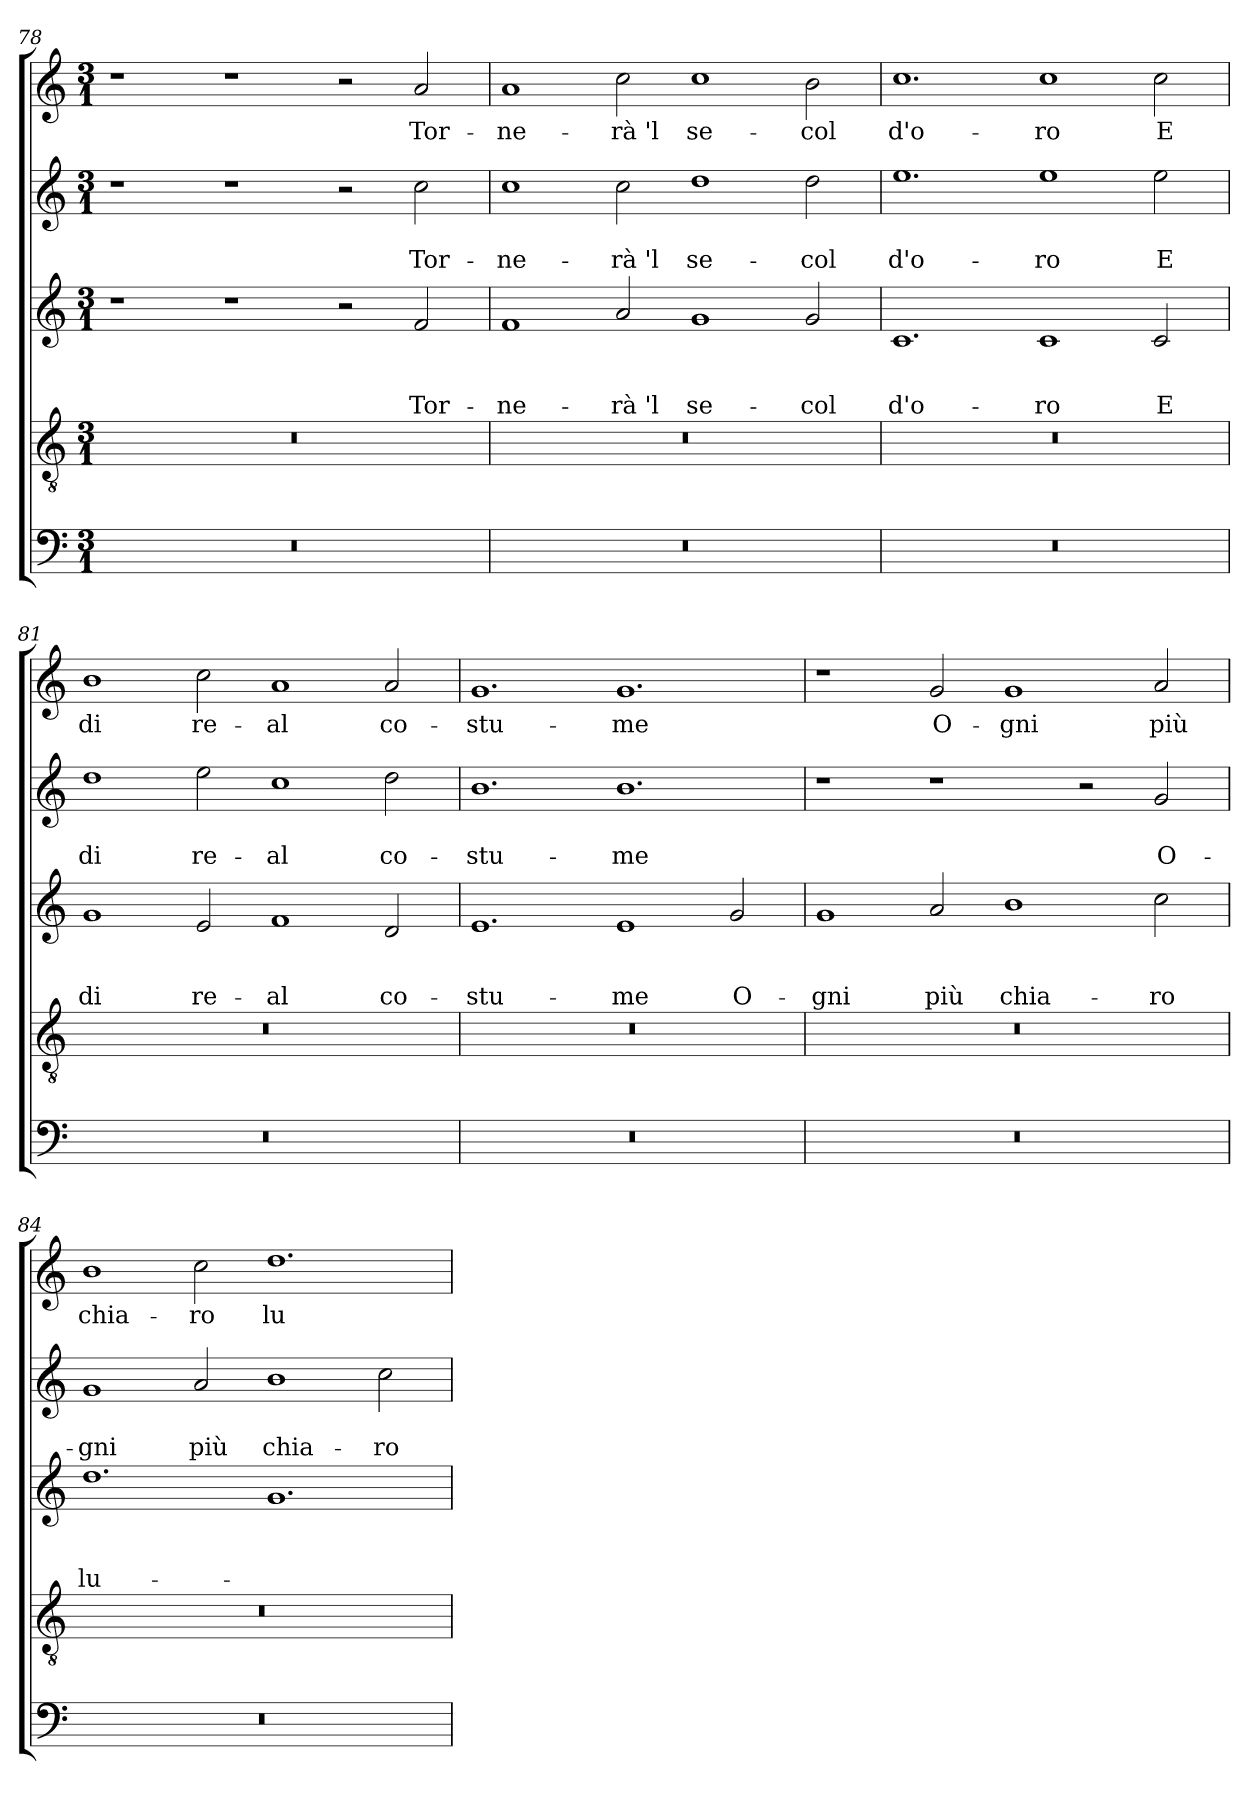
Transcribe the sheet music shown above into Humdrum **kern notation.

**kern	**kern	**kern	**text	**text	**text	**kern	**text	**text	**kern	**text
*part5	*part4	*part3	*part3	*part3	*part3	*part2	*part2	*part2	*part1	*part1
*staff5	*staff4	*staff3	*staff3	*staff3	*staff3	*staff2	*staff2	*staff2	*staff1	*staff1
!!LO:PB:g=z
*clefF4	*clefGv2	*clefG2	*	*	*	*clefG2	*	*	*clefG2	*
*k[]	*k[]	*k[]	*	*	*	*k[]	*	*	*k[]	*
*C:	*C:	*C:	*	*	*	*C:	*	*	*C:	*
*M3/1	*M3/1	*M3/1	*	*	*	*M3/1	*	*	*M3/1	*
=78	=78	=78	=78	=78	=78	=78	=78	=78	=78	=78
0.r	0.r	1r	.	.	.	1r	.	.	1r	.
.	.	1r	.	.	.	1r	.	.	1r	.
.	.	2r	.	.	.	2r	.	.	2r	.
!	!	!	!	!	!LO:LY:b	!	!	!LO:LY:b	!	!LO:LY:b
.	.	2f/	.	.	Tor-	2cc\	.	Tor-	2a/	Tor-
=79	=79	=79	=79	=79	=79	=79	=79	=79	=79	=79
!	!	!	!	!	!LO:LY:b	!	!	!LO:LY:b	!	!LO:LY:b
0.r	0.r	1f	.	.	-ne-	1cc	.	-ne-	1a	-ne-
!	!	!	!	!	!LO:LY:b	!	!	!LO:LY:b	!	!LO:LY:b
.	.	2a/	.	.	-rà 'l	2cc\	.	-rà 'l	2cc\	-rà 'l
!	!	!	!	!	!LO:LY:b	!	!	!LO:LY:b	!	!LO:LY:b
.	.	1g	.	.	se-	1dd	.	se-	1cc	se-
!	!	!	!	!	!LO:LY:b	!	!	!LO:LY:b	!	!LO:LY:b
.	.	2g/	.	.	-col	2dd\	.	-col	2b\	-col
=80	=80	=80	=80	=80	=80	=80	=80	=80	=80	=80
!	!	!	!	!	!LO:LY:b	!	!	!LO:LY:b	!	!LO:LY:b
0.r	0.r	1.c	.	.	d'o-	1.ee	.	d'o-	1.cc	d'o-
!	!	!	!	!	!LO:LY:b	!	!	!LO:LY:b	!	!LO:LY:b
.	.	1c	.	.	-ro	1ee	.	-ro	1cc	-ro
!	!	!	!	!	!LO:LY:b	!	!	!LO:LY:b	!	!LO:LY:b
.	.	2c/	.	.	E	2ee\	.	E	2cc\	E
=81	=81	=81	=81	=81	=81	=81	=81	=81	=81	=81
!	!	!	!	!	!LO:LY:b	!	!	!LO:LY:b	!	!LO:LY:b
0.r	0.r	1g	.	.	di	1dd	.	di	1b	di
!	!	!	!	!	!LO:LY:b	!	!	!LO:LY:b	!	!LO:LY:b
.	.	2e/	.	.	re-	2ee\	.	re-	2cc\	re-
!	!	!	!	!	!LO:LY:b	!	!	!LO:LY:b	!	!LO:LY:b
.	.	1f	.	.	-al	1cc	.	-al	1a	-al
!	!	!	!	!	!LO:LY:b	!	!	!LO:LY:b	!	!LO:LY:b
.	.	2d/	.	.	co-	2dd\	.	co-	2a/	co-
=82	=82	=82	=82	=82	=82	=82	=82	=82	=82	=82
!	!	!	!	!	!LO:LY:b	!	!	!LO:LY:b	!	!LO:LY:b
0.r	0.r	1.e	.	.	-stu-	1.b	.	-stu-	1.g	-stu-
!	!	!	!	!	!LO:LY:b	!	!	!LO:LY:b	!	!LO:LY:b
.	.	1e	.	.	-me	1.b	.	-me	1.g	-me
!	!	!	!	!	!LO:LY:b	!	!	!	!	!
.	.	2g/	.	.	O-	.	.	.	.	.
=83	=83	=83	=83	=83	=83	=83	=83	=83	=83	=83
!	!	!	!	!	!LO:LY:b	!	!	!	!	!
0.r	0.r	1g	.	.	-gni	1r	.	.	1r	.
!	!	!	!	!	!LO:LY:b	!	!	!	!	!LO:LY:b
.	.	2a/	.	.	più	1r	.	.	2g/	O-
!	!	!	!	!	!LO:LY:b	!	!	!	!	!LO:LY:b
.	.	1b	.	.	chia-	.	.	.	1g	-gni
.	.	.	.	.	.	2r	.	.	.	.
!	!	!	!	!	!LO:LY:b	!	!	!LO:LY:b	!	!LO:LY:b
.	.	2cc\	.	.	-ro	2g/	.	O-	2a/	più
!!LO:LB:g=z
=84	=84	=84	=84	=84	=84	=84	=84	=84	=84	=84
!	!	!	!	!	!LO:LY:b	!	!	!LO:LY:b	!	!LO:LY:b
0.r	0.r	1.dd	.	.	lu-	1g	.	-gni	1b	chia-
!	!	!	!	!	!	!	!	!LO:LY:b	!	!LO:LY:b
.	.	.	.	.	.	2a/	.	più	2cc\	-ro
!	!	!	!	!	!	!	!	!LO:LY:b	!	!LO:LY:b
.	.	1.g	.	.	.	1b	.	chia-	1.dd	lu-
!	!	!	!	!	!	!	!	!LO:LY:b	!	!
.	.	.	.	.	.	2cc\	.	-ro	.	.
=	=	=	=	=	=	=	=	=	=	=
*-	*-	*-	*-	*-	*-	*-	*-	*-	*-	*-
